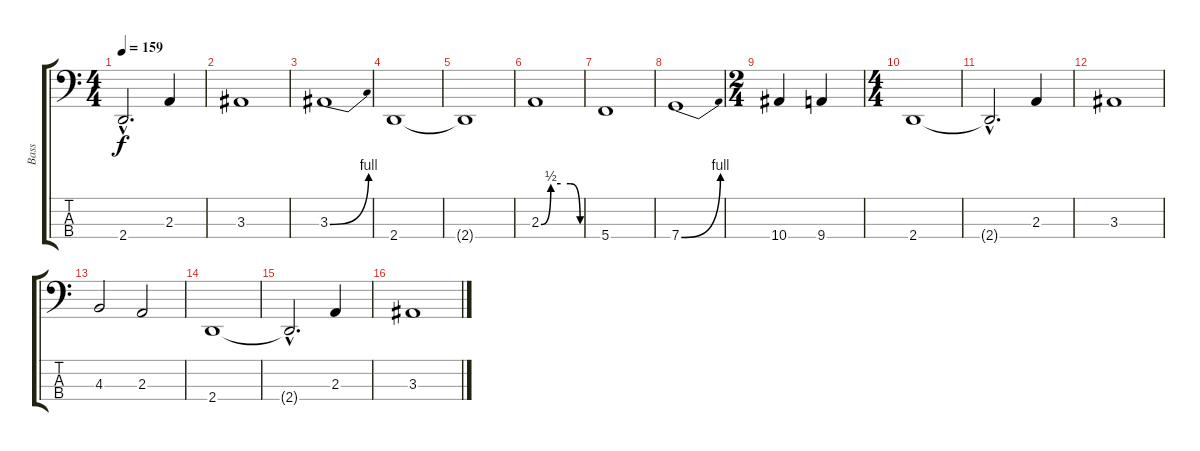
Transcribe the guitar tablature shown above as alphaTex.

\track ("Bass" "Bass") {instrument electricbasspick}
\staff {score tabs}
\tuning (F2 C2 G1 C1) {hide}
\ts (4 4)
\tempo 159
\clef f4
\ks c
2.4{hac t}.2{d dy f} 2.3.4 |
3.3.1 |
3.3{be (bend 0 0 60 4)}.1 |
2.4.1 |
2.4{t}.1 |
2.3{be (custom 0 0 15 2 30 2 45 2 60 0)}.1 |
5.4.1 |
7.4{be (bend 0 0 60 4)}.1 |
\ts (2 4)
10.4.4 9.4.4 |
\ts (4 4)
2.4.1 |
2.4{hac t}.2{d} 2.3.4 |
3.3.1 |
4.3.2 2.3.2 |
2.4.1 |
2.4{hac t}.2{d} 2.3.4 |
3.3.1
